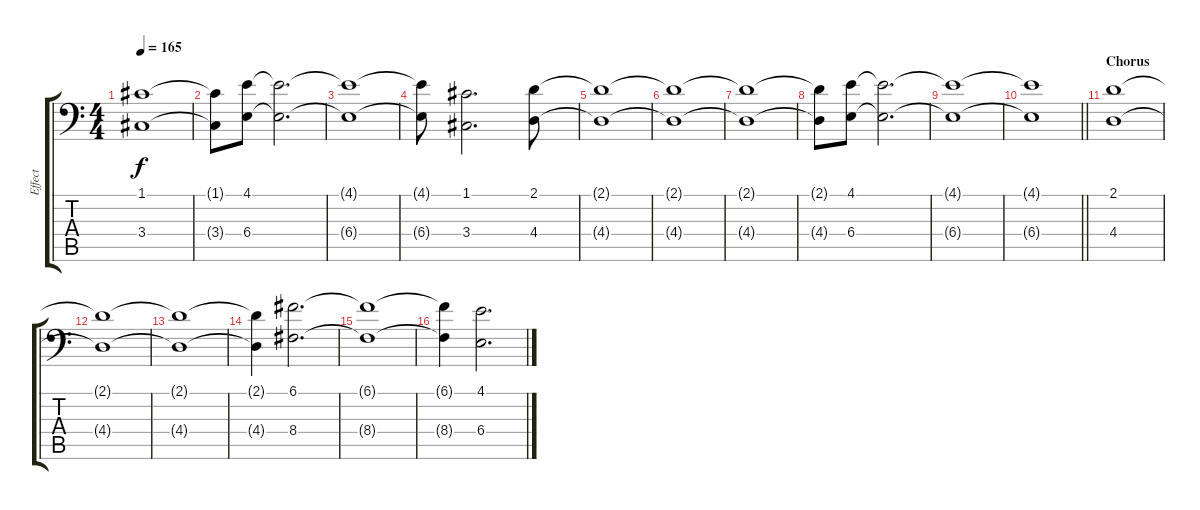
\track ("Effect" "Effect") {instrument stringensemble2}
\staff {score tabs}
\tuning (C4 G3 Eb3 Bb2 F2 Bb1) {hide}
\ts (4 4)
\tempo 165
\clef f4
\ks c
(1.1{t} 3.4{t}).1{dy f} |
(1.1{t} 3.4{t}).8 (4.1 6.4).8 (4.1{t} 6.4{t}).2{d} |
(4.1{t} 6.4{t}).1 |
(4.1{t} 6.4{t}).8 (1.1 3.4).2{d} (2.1 4.4).8 |
(2.1{t} 4.4{t}).1 |
(2.1{t} 4.4{t}).1 |
(2.1{t} 4.4{t}).1 |
(2.1{t} 4.4{t}).8 (4.1 6.4).8 (4.1{t} 6.4{t}).2{d} |
(4.1{t} 6.4{t}).1 |
\barLineRight lightlight
(4.1{t} 6.4{t}).1 |
\section ("" "Chorus")
(2.1 4.4).1 |
(2.1{t} 4.4{t}).1 |
(2.1{t} 4.4{t}).1 |
(2.1{t} 4.4{t}).4 (6.1 8.4).2{d} |
(6.1{t} 8.4{t}).1 |
(6.1{t} 8.4{t}).4 (4.1 6.4).2{d}
